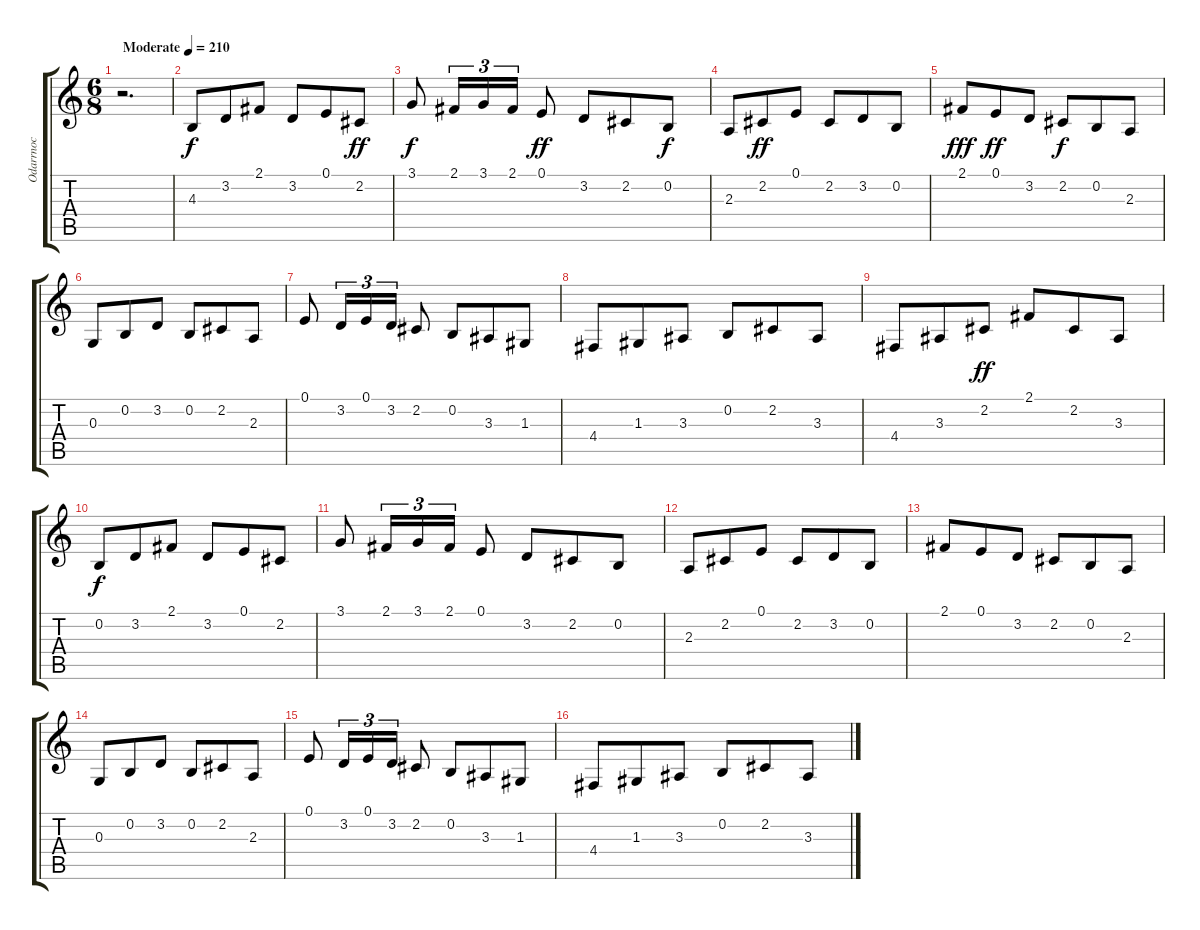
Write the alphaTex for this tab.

\track ("Odarrnoc" "Odarrnoc") {instrument harpsichord}
\staff {score tabs}
\tuning (E4 B3 G3 D3 A2 E2) {hide}
\ts (6 8)
\tempo (210 "Moderate")
\clef g2
\ks c
r.2{d dy f instrument harpsichord} |
4.3.8 3.2.8 2.1.8 3.2.8 0.1.8 2.2.8{dy ff} |
3.1.8{dy f} 2.1.16{tu (3 2)} 3.1.16{tu (3 2)} 2.1.16{tu (3 2)} 0.1.8{dy ff} 3.2.8 2.2.8 0.2.8{dy f} |
2.3.8 2.2.8{dy ff} 0.1.8 2.2.8 3.2.8 0.2.8 |
2.1.8{dy fff} 0.1.8{dy ff} 3.2.8 2.2.8{dy f} 0.2.8 2.3.8 |
0.3.8 0.2.8 3.2.8 0.2.8 2.2.8 2.3.8 |
0.1.8 3.2.16{tu (3 2)} 0.1.16{tu (3 2)} 3.2.16{tu (3 2)} 2.2.8 0.2.8 3.3.8 1.3.8 |
4.4.8 1.3.8 3.3.8 0.2.8 2.2.8 3.3.8 |
4.4.8 3.3.8 2.2.8{dy ff} 2.1.8 2.2.8 3.3.8 |
0.2.8{dy f} 3.2.8 2.1.8 3.2.8 0.1.8 2.2.8 |
3.1.8 2.1.16{tu (3 2)} 3.1.16{tu (3 2)} 2.1.16{tu (3 2)} 0.1.8 3.2.8 2.2.8 0.2.8 |
2.3.8 2.2.8 0.1.8 2.2.8 3.2.8 0.2.8 |
2.1.8 0.1.8 3.2.8 2.2.8 0.2.8 2.3.8 |
0.3.8 0.2.8 3.2.8 0.2.8 2.2.8 2.3.8 |
0.1.8 3.2.16{tu (3 2)} 0.1.16{tu (3 2)} 3.2.16{tu (3 2)} 2.2.8 0.2.8 3.3.8 1.3.8 |
4.4.8 1.3.8 3.3.8 0.2.8 2.2.8 3.3.8
